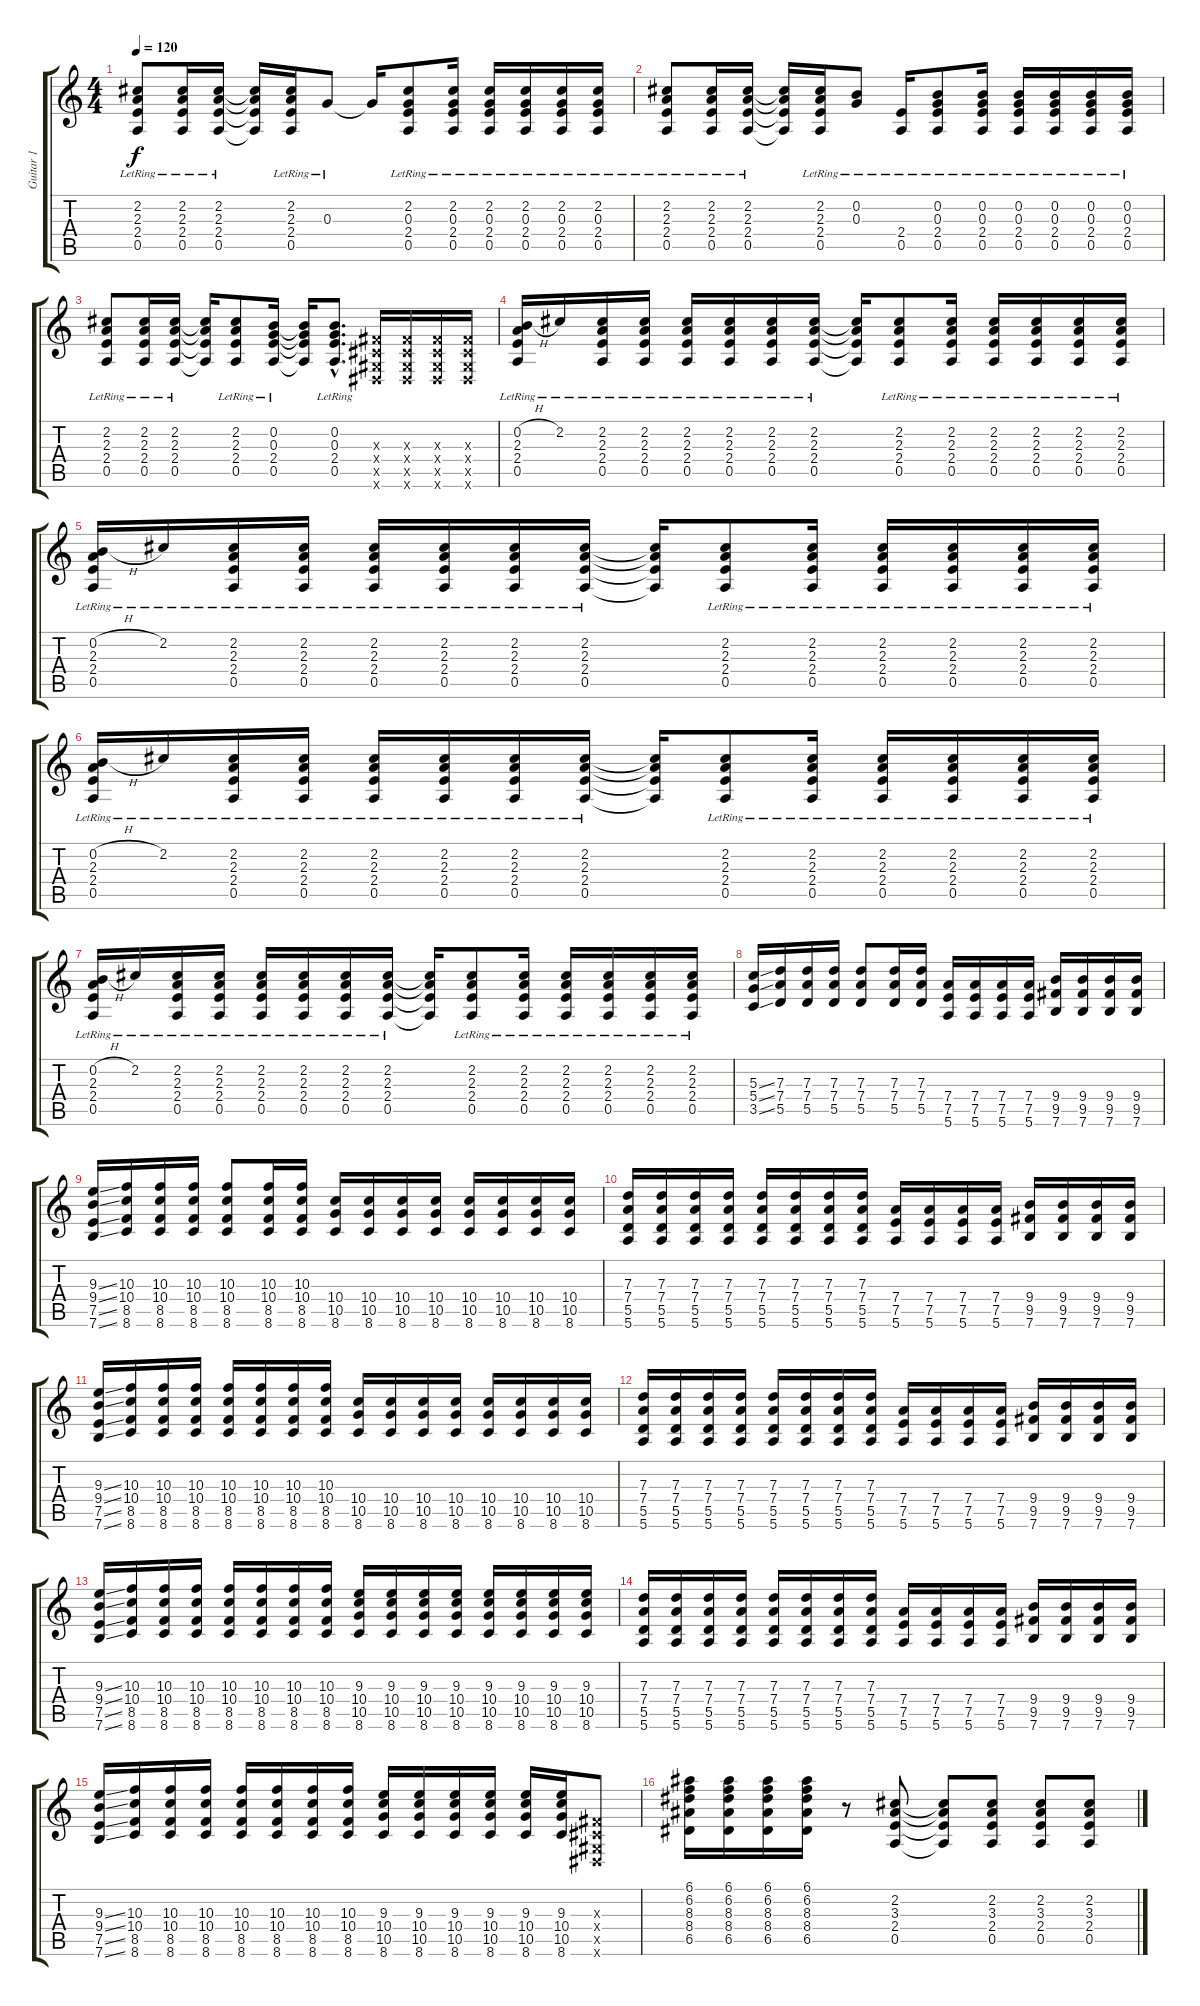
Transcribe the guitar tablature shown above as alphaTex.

\track ("Guitar 1" "Guitar 1") {instrument overdrivenguitar}
\staff {score tabs}
\tuning (E4 B3 G3 D3 A2 E2) {hide}
\ts (4 4)
\tempo 120
\clef g2
\ks c
(2.2{lr} 2.3{lr} 2.4{lr} 0.5{lr}).8{dy f} (2.2{lr} 2.3{lr} 2.4{lr} 0.5{lr}).16 (2.2{lr} 2.3{lr} 2.4{lr} 0.5{lr}).16 (2.2{t} 2.3{t} 2.4{t} 0.5{t}).16 (2.2{lr} 2.3{lr} 2.4{lr} 0.5{lr}).16 0.3{lr}.8 0.3{t}.16 (2.2{lr} 0.3{lr} 2.4{lr} 0.5{lr}).8 (2.2{lr} 0.3{lr} 2.4{lr} 0.5{lr}).16 (2.2{lr} 0.3{lr} 2.4{lr} 0.5{lr}).16 (2.2{lr} 0.3{lr} 2.4{lr} 0.5{lr}).16 (2.2{lr} 0.3{lr} 2.4{lr} 0.5{lr}).16 (2.2{lr} 0.3{lr} 2.4{lr} 0.5{lr}).16 |
(2.2{lr} 2.3{lr} 2.4{lr} 0.5{lr}).8 (2.2{lr} 2.3{lr} 2.4{lr} 0.5{lr}).16 (2.2{lr} 2.3{lr} 2.4{lr} 0.5{lr}).16 (2.2{t} 2.3{t} 2.4{t} 0.5{t}).16 (2.2{lr} 2.3{lr} 2.4{lr} 0.5{lr}).16 (0.2{lr} 0.3{lr}).8 (2.4{lr} 0.5{lr}).16 (0.2{lr} 0.3{lr} 2.4{lr} 0.5{lr}).8 (0.2{lr} 0.3{lr} 2.4{lr} 0.5{lr}).16 (0.2{lr} 0.3{lr} 2.4{lr} 0.5{lr}).16 (0.2{lr} 0.3{lr} 2.4{lr} 0.5{lr}).16 (0.2{lr} 0.3{lr} 2.4{lr} 0.5{lr}).16 (0.2{lr} 0.3{lr} 2.4{lr} 0.5{lr}).16 |
(2.2{lr} 2.3{lr} 2.4{lr} 0.5{lr}).8 (2.2{lr} 2.3{lr} 2.4{lr} 0.5{lr}).16 (2.2{lr} 2.3{lr} 2.4{lr} 0.5{lr}).16 (2.2{t} 2.3{t} 2.4{t} 0.5{t}).16 (2.2{lr} 2.3{lr} 2.4{lr} 0.5{lr}).8 (0.2{lr} 0.3{lr} 2.4{lr} 0.5{lr}).16 (0.2{t} 0.3{t} 2.4{t} 0.5{t}).16 (0.2{hac} 0.3{hac lr} 2.4{hac lr} 0.5{hac lr}).8{d} (-1.3{x} -1.4{x} -1.5{x} -1.6{x}).16 (-1.3{x} -1.4{x} -1.5{x} -1.6{x}).16 (-1.3{x} -1.4{x} -1.5{x} -1.6{x}).16 (-1.3{x} -1.4{x} -1.5{x} -1.6{x}).16 |
(0.2{h} 2.3{lr} 2.4{lr} 0.5{lr}).16 2.2{lr}.16 (2.2{lr} 2.3{lr} 2.4{lr} 0.5{lr}).16 (2.2{lr} 2.3{lr} 2.4{lr} 0.5{lr}).16 (2.2{lr} 2.3{lr} 2.4{lr} 0.5{lr}).16 (2.2{lr} 2.3{lr} 2.4{lr} 0.5{lr}).16 (2.2{lr} 2.3{lr} 2.4{lr} 0.5{lr}).16 (2.2{lr} 2.3{lr} 2.4{lr} 0.5{lr}).16 (2.2{t} 2.3{t} 2.4{t} 0.5{t}).16 (2.2{lr} 2.3{lr} 2.4{lr} 0.5{lr}).8 (2.2{lr} 2.3{lr} 2.4{lr} 0.5{lr}).16 (2.2{lr} 2.3{lr} 2.4{lr} 0.5{lr}).16 (2.2{lr} 2.3{lr} 2.4{lr} 0.5{lr}).16 (2.2{lr} 2.3{lr} 2.4{lr} 0.5{lr}).16 (2.2{lr} 2.3{lr} 2.4{lr} 0.5{lr}).16 |
(0.2{h} 2.3{lr} 2.4{lr} 0.5{lr}).16 2.2{lr}.16 (2.2{lr} 2.3{lr} 2.4{lr} 0.5{lr}).16 (2.2{lr} 2.3{lr} 2.4{lr} 0.5{lr}).16 (2.2{lr} 2.3{lr} 2.4{lr} 0.5{lr}).16 (2.2{lr} 2.3{lr} 2.4{lr} 0.5{lr}).16 (2.2{lr} 2.3{lr} 2.4{lr} 0.5{lr}).16 (2.2{lr} 2.3{lr} 2.4{lr} 0.5{lr}).16 (2.2{t} 2.3{t} 2.4{t} 0.5{t}).16 (2.2{lr} 2.3{lr} 2.4{lr} 0.5{lr}).8 (2.2{lr} 2.3{lr} 2.4{lr} 0.5{lr}).16 (2.2{lr} 2.3{lr} 2.4{lr} 0.5{lr}).16 (2.2{lr} 2.3{lr} 2.4{lr} 0.5{lr}).16 (2.2{lr} 2.3{lr} 2.4{lr} 0.5{lr}).16 (2.2{lr} 2.3{lr} 2.4{lr} 0.5{lr}).16 |
(0.2{h} 2.3{lr} 2.4{lr} 0.5{lr}).16 2.2{lr}.16 (2.2{lr} 2.3{lr} 2.4{lr} 0.5{lr}).16 (2.2{lr} 2.3{lr} 2.4{lr} 0.5{lr}).16 (2.2{lr} 2.3{lr} 2.4{lr} 0.5{lr}).16 (2.2{lr} 2.3{lr} 2.4{lr} 0.5{lr}).16 (2.2{lr} 2.3{lr} 2.4{lr} 0.5{lr}).16 (2.2{lr} 2.3{lr} 2.4{lr} 0.5{lr}).16 (2.2{t} 2.3{t} 2.4{t} 0.5{t}).16 (2.2{lr} 2.3{lr} 2.4{lr} 0.5{lr}).8 (2.2{lr} 2.3{lr} 2.4{lr} 0.5{lr}).16 (2.2{lr} 2.3{lr} 2.4{lr} 0.5{lr}).16 (2.2{lr} 2.3{lr} 2.4{lr} 0.5{lr}).16 (2.2{lr} 2.3{lr} 2.4{lr} 0.5{lr}).16 (2.2{lr} 2.3{lr} 2.4{lr} 0.5{lr}).16 |
(0.2{h} 2.3{lr} 2.4{lr} 0.5{lr}).16 2.2{lr}.16 (2.2{lr} 2.3{lr} 2.4{lr} 0.5{lr}).16 (2.2{lr} 2.3{lr} 2.4{lr} 0.5{lr}).16 (2.2{lr} 2.3{lr} 2.4{lr} 0.5{lr}).16 (2.2{lr} 2.3{lr} 2.4{lr} 0.5{lr}).16 (2.2{lr} 2.3{lr} 2.4{lr} 0.5{lr}).16 (2.2{lr} 2.3{lr} 2.4{lr} 0.5{lr}).16 (2.2{t} 2.3{t} 2.4{t} 0.5{t}).16 (2.2{lr} 2.3{lr} 2.4{lr} 0.5{lr}).8 (2.2{lr} 2.3{lr} 2.4{lr} 0.5{lr}).16 (2.2{lr} 2.3{lr} 2.4{lr} 0.5{lr}).16 (2.2{lr} 2.3{lr} 2.4{lr} 0.5{lr}).16 (2.2{lr} 2.3{lr} 2.4{lr} 0.5{lr}).16 (2.2 2.3{lr} 2.4{lr} 0.5{lr}).16 |
(5.3{ss} 5.4{ss} 3.5{ss}).16 (7.3 7.4 5.5).16 (7.3 7.4 5.5).16 (7.3 7.4 5.5).16 (7.3 7.4 5.5).8 (7.3 7.4 5.5).16 (7.3 7.4 5.5).16 (7.4 7.5 5.6).16 (7.4 7.5 5.6).16 (7.4 7.5 5.6).16 (7.4 7.5 5.6).16 (9.4 9.5 7.6).16 (9.4 9.5 7.6).16 (9.4 9.5 7.6).16 (9.4 9.5 7.6).16 |
(9.3{ss} 9.4{ss} 7.5{ss} 7.6{ss}).16 (10.3 10.4 8.5 8.6).16 (10.3 10.4 8.5 8.6).16 (10.3 10.4 8.5 8.6).16 (10.3 10.4 8.5 8.6).8 (10.3 10.4 8.5 8.6).16 (10.3 10.4 8.5 8.6).16 (10.4 10.5 8.6).16 (10.4 10.5 8.6).16 (10.4 10.5 8.6).16 (10.4 10.5 8.6).16 (10.4 10.5 8.6).16 (10.4 10.5 8.6).16 (10.4 10.5 8.6).16 (10.4 10.5 8.6).16 |
(7.3 7.4 5.5 5.6).16 (7.3 7.4 5.5 5.6).16 (7.3 7.4 5.5 5.6).16 (7.3 7.4 5.5 5.6).16 (7.3 7.4 5.5 5.6).16 (7.3 7.4 5.5 5.6).16 (7.3 7.4 5.5 5.6).16 (7.3 7.4 5.5 5.6).16 (7.4 7.5 5.6).16 (7.4 7.5 5.6).16 (7.4 7.5 5.6).16 (7.4 7.5 5.6).16 (9.4 9.5 7.6).16 (9.4 9.5 7.6).16 (9.4 9.5 7.6).16 (9.4 9.5 7.6).16 |
(9.3{ss} 9.4{ss} 7.5{ss} 7.6{ss}).16 (10.3 10.4 8.5 8.6).16 (10.3 10.4 8.5 8.6).16 (10.3 10.4 8.5 8.6).16 (10.3 10.4 8.5 8.6).16 (10.3 10.4 8.5 8.6).16 (10.3 10.4 8.5 8.6).16 (10.3 10.4 8.5 8.6).16 (10.4 10.5 8.6).16 (10.4 10.5 8.6).16 (10.4 10.5 8.6).16 (10.4 10.5 8.6).16 (10.4 10.5 8.6).16 (10.4 10.5 8.6).16 (10.4 10.5 8.6).16 (10.4 10.5 8.6).16 |
(7.3 7.4 5.5 5.6).16 (7.3 7.4 5.5 5.6).16 (7.3 7.4 5.5 5.6).16 (7.3 7.4 5.5 5.6).16 (7.3 7.4 5.5 5.6).16 (7.3 7.4 5.5 5.6).16 (7.3 7.4 5.5 5.6).16 (7.3 7.4 5.5 5.6).16 (7.4 7.5 5.6).16 (7.4 7.5 5.6).16 (7.4 7.5 5.6).16 (7.4 7.5 5.6).16 (9.4 9.5 7.6).16 (9.4 9.5 7.6).16 (9.4 9.5 7.6).16 (9.4 9.5 7.6).16 |
(9.3{ss} 9.4{ss} 7.5{ss} 7.6{ss}).16 (10.3 10.4 8.5 8.6).16 (10.3 10.4 8.5 8.6).16 (10.3 10.4 8.5 8.6).16 (10.3 10.4 8.5 8.6).16 (10.3 10.4 8.5 8.6).16 (10.3 10.4 8.5 8.6).16 (10.3 10.4 8.5 8.6).16 (9.3 10.4 10.5 8.6).16 (9.3 10.4 10.5 8.6).16 (9.3 10.4 10.5 8.6).16 (9.3 10.4 10.5 8.6).16 (9.3 10.4 10.5 8.6).16 (9.3 10.4 10.5 8.6).16 (9.3 10.4 10.5 8.6).16 (9.3 10.4 10.5 8.6).16 |
(7.3 7.4 5.5 5.6).16 (7.3 7.4 5.5 5.6).16 (7.3 7.4 5.5 5.6).16 (7.3 7.4 5.5 5.6).16 (7.3 7.4 5.5 5.6).16 (7.3 7.4 5.5 5.6).16 (7.3 7.4 5.5 5.6).16 (7.3 7.4 5.5 5.6).16 (7.4 7.5 5.6).16 (7.4 7.5 5.6).16 (7.4 7.5 5.6).16 (7.4 7.5 5.6).16 (9.4 9.5 7.6).16 (9.4 9.5 7.6).16 (9.4 9.5 7.6).16 (9.4 9.5 7.6).16 |
(9.3{ss} 9.4{ss} 7.5{ss} 7.6{ss}).16 (10.3 10.4 8.5 8.6).16 (10.3 10.4 8.5 8.6).16 (10.3 10.4 8.5 8.6).16 (10.3 10.4 8.5 8.6).16 (10.3 10.4 8.5 8.6).16 (10.3 10.4 8.5 8.6).16 (10.3 10.4 8.5 8.6).16 (9.3 10.4 10.5 8.6).16 (9.3 10.4 10.5 8.6).16 (9.3 10.4 10.5 8.6).16 (9.3 10.4 10.5 8.6).16 (9.3 10.4 10.5 8.6).16 (9.3 10.4 10.5 8.6).16 (-1.3{x} -1.4{x} -1.5{x} -1.6{x}).8 |
(6.1 6.2 8.3 8.4 6.5).16 (6.1 6.2 8.3 8.4 6.5).16 (6.1 6.2 8.3 8.4 6.5).16 (6.1 6.2 8.3 8.4 6.5).16 r.8 (2.2 3.3 2.4 0.5).8 (2.2{t} 3.3{t} 2.4{t} 0.5{t}).8 (2.2 3.3 2.4 0.5).8 (2.2 3.3 2.4 0.5).8 (2.2 3.3 2.4 0.5).8
